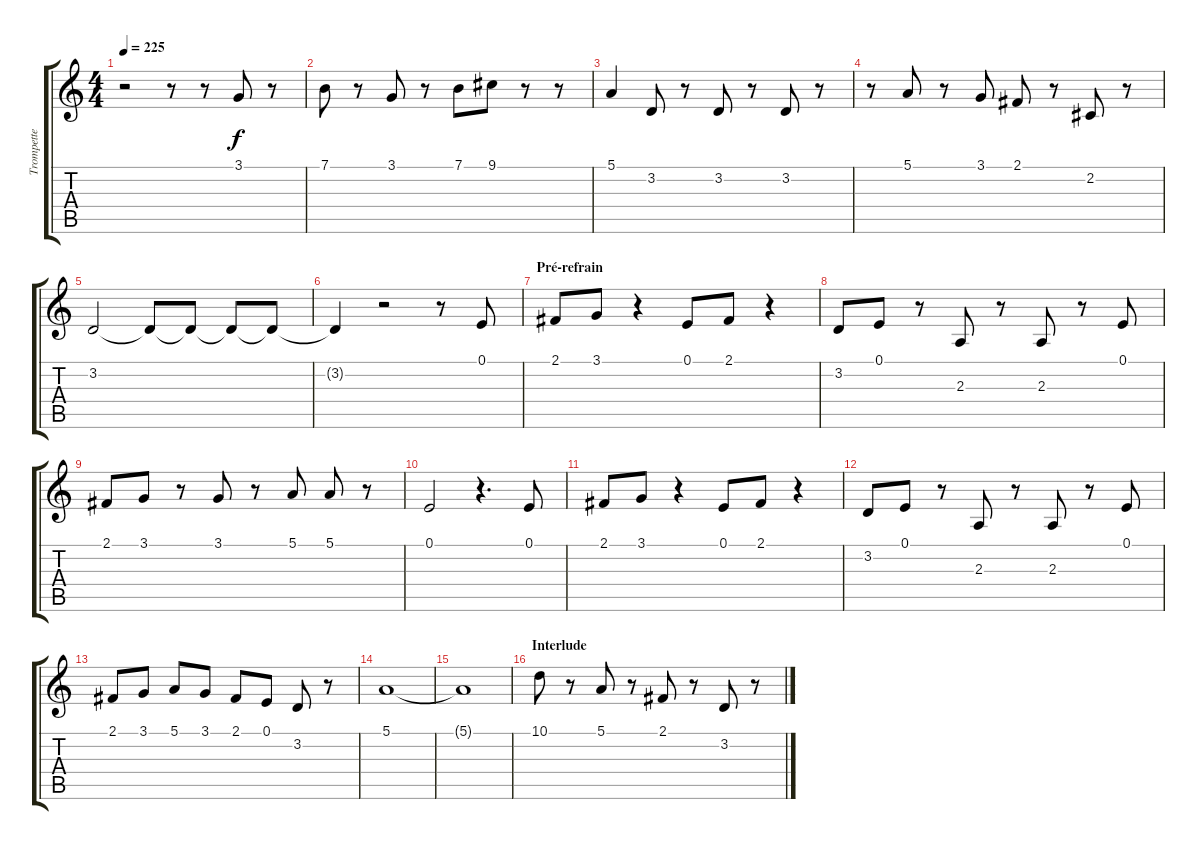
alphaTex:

\track ("Trompette" "Trompette") {instrument trumpet}
\staff {score tabs}
\tuning (E4 B3 G3 D3 A2 E2) {hide}
\ts (4 4)
\tempo 225
\clef g2
\ks c
r.2{dy f} r.8 r.8 3.1.8 r.8 |
7.1.8 r.8 3.1.8 r.8 7.1.8 9.1.8 r.8 r.8 |
5.1.4 3.2.8 r.8 3.2.8 r.8 3.2.8 r.8 |
r.8 5.1.8 r.8 3.1.8 2.1.8 r.8 2.2.8 r.8 |
3.2.2 3.2{t}.8 3.2{t}.8 3.2{t}.8 3.2{t}.8 |
3.2{t}.4 r.2 r.8 0.1.8 |
\section ("" "Pré-refrain")
2.1.8 3.1.8 r.4 0.1.8 2.1.8 r.4 |
3.2.8 0.1.8 r.8 2.3.8 r.8 2.3.8 r.8 0.1.8 |
2.1.8 3.1.8 r.8 3.1.8 r.8 5.1.8 5.1.8 r.8 |
0.1.2 r.4{d} 0.1.8 |
2.1.8 3.1.8 r.4 0.1.8 2.1.8 r.4 |
3.2.8 0.1.8 r.8 2.3.8 r.8 2.3.8 r.8 0.1.8 |
2.1.8 3.1.8 5.1.8 3.1.8 2.1.8 0.1.8 3.2.8 r.8 |
5.1.1 |
5.1{t}.1 |
\section ("" "Interlude")
10.1.8 r.8 5.1.8 r.8 2.1.8 r.8 3.2.8 r.8
